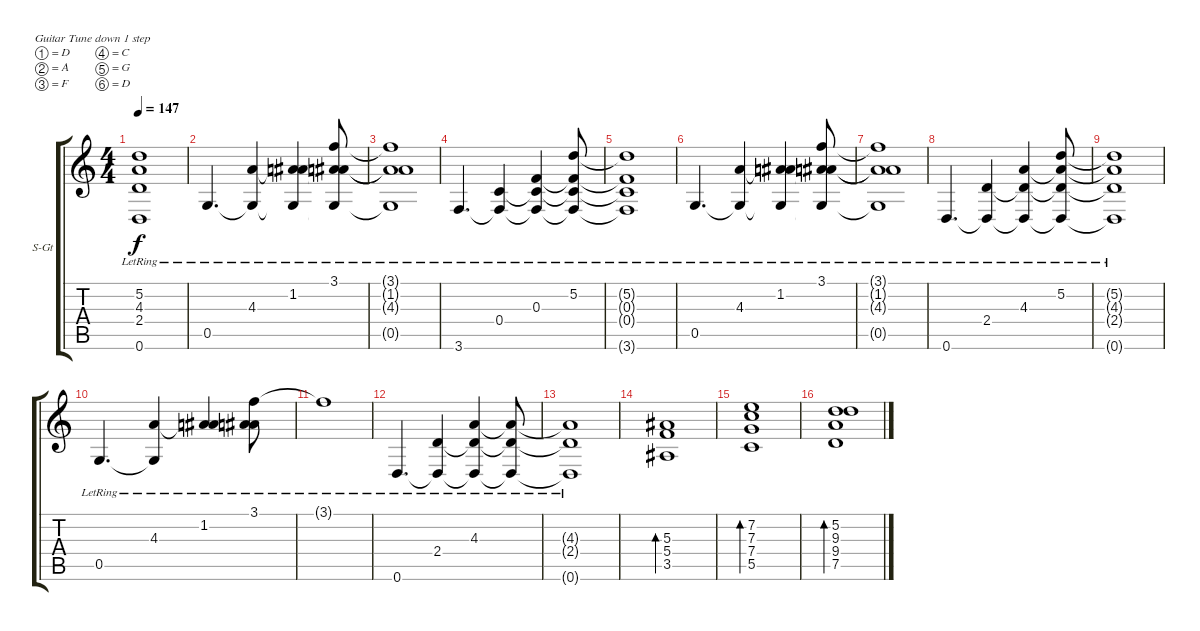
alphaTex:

\bracketExtendMode groupsimilarinstruments
\firstSystemTrackNameOrientation horizontal
\otherSystemsTrackNameOrientation horizontal
\track ("Гитара 3" "S-Gt") {instrument harpsichord}
\staff {score tabs}
\tuning (D4 A3 F3 C3 G2 D2)
\displaytranspose 12
\ts (4 4)
\tempo 147
\clef g2
\ks c
(5.2{lr t} 4.3{lr t} 2.4{lr t} 0.6{lr t}).1{dy f} |
0.5{lr}.4{d} (4.3{lr} 0.5{lr t}).4 (1.2{lr} 4.3{lr t} 0.5{lr t}).4 (3.1{lr} 1.2{lr t} 4.3{lr t} 0.5{lr t}).8 |
(3.1{lr t} 1.2{lr t} 4.3{lr t} 0.5{lr t}).1 |
3.6{lr}.4{d} (0.4{lr} 3.6{lr t}).4 (0.3{lr} 0.4{lr t} 3.6{lr t}).4 (5.2{lr} 0.3{lr t} 0.4{lr t} 3.6{lr t}).8 |
(5.2{lr t} 0.3{lr t} 0.4{lr t} 3.6{lr t}).1 |
0.5{lr}.4{d} (4.3{lr} 0.5{lr t}).4 (1.2{lr} 4.3{lr t} 0.5{lr t}).4 (3.1{lr} 1.2{lr t} 4.3{lr t} 0.5{lr t}).8 |
(3.1{lr t} 1.2{lr t} 4.3{lr t} 0.5{lr t}).1 |
0.6{lr}.4{d} (2.4{lr} 0.6{lr t}).4 (4.3{lr} 2.4{lr t} 0.6{lr t}).4 (5.2{lr} 4.3{lr t} 2.4{lr t} 0.6{lr t}).8 |
(5.2{lr t} 4.3{lr t} 2.4{lr t} 0.6{lr t}).1 |
0.5{lr}.4{d} (4.3{lr} 0.5{lr t}).4 (1.2{lr} 4.3{lr t}).4 (3.1{lr} 1.2{lr t} 4.3{lr t}).8 |
3.1{lr t}.1 |
0.6{lr}.4{d} (2.4{lr} 0.6{lr t}).4 (4.3{lr} 2.4{lr t} 0.6{lr t}).4 (4.3{lr t} 2.4{lr t} 0.6{lr t}).8 |
(4.3{lr t} 2.4{lr t} 0.6{lr t}).1 |
(5.3 5.4 3.5).1{bd 240} |
(7.2 7.3 7.4 5.5).1{bd 240} |
(5.2 9.3 9.4 7.5).1{bd 480}
